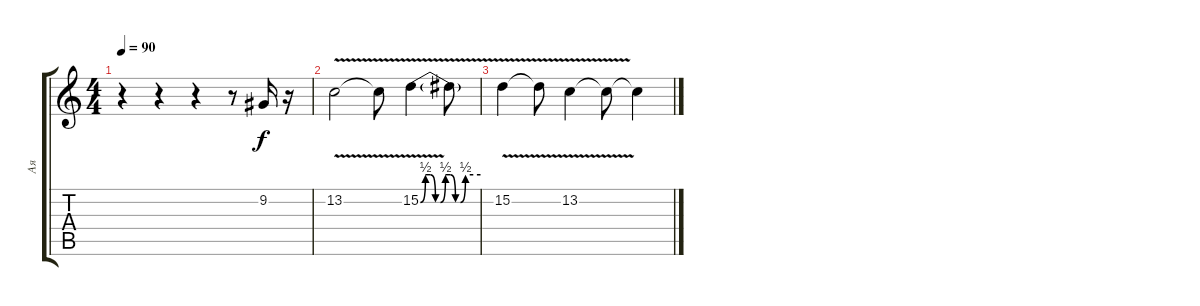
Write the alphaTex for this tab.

\track ("Ая" "Ая") {instrument oboe}
\staff {score tabs}
\tuning (E4 B3 G3 D3 A2 E2) {hide}
\ts (4 4)
\tempo 90
\clef g2
\ks c
r.4{dy f} r.4 r.4 r.8 9.2.16 r.16 |
13.2{v}.2 13.2{t}.8 15.2{be (custom 0 0 5 2 10 2 15 0 20 0 25 2 30 2 35 0 40 0 45 2 60 2) v}.4 15.2{t}.8 |
15.2{v}.4 15.2{t}.8 13.2{v}.4 13.2{t}.8 13.2{t}.4
